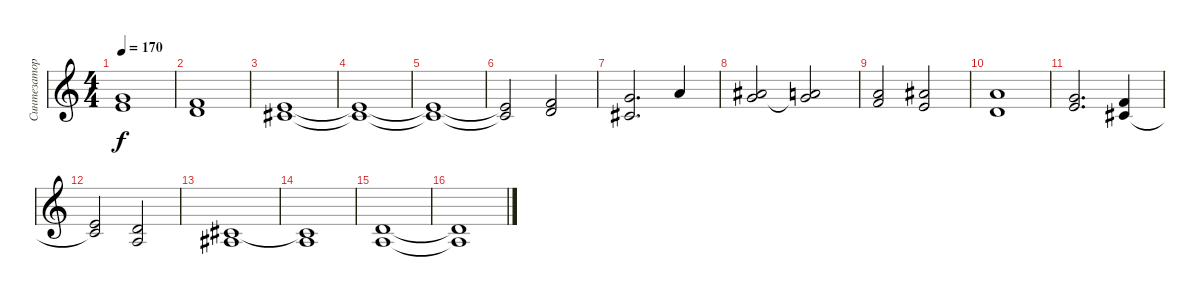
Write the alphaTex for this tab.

\track ("Синтезатор Rechst " "Синтезатор") {instrument stringensemble1}
\staff {score}
\tuning (E4 B3 G3 D3 A2 E2 B1) {hide}
\ts (4 4)
\tempo 170
\clef g2
\ks c
(8.2 9.3).1{dy f} |
(10.3 12.4).1 |
(5.2 6.3).1 |
(5.2{t} 6.3{t}).1 |
(5.2{t} 6.3{t}).1 |
(5.2{t} 6.3{t}).2 (10.3 12.4).2 |
(12.3 11.4).2{d} 14.3.4 |
(15.3 17.4).2 (14.3 17.4{t}).2 |
(10.2 10.3).2 (11.2 9.3).2 |
(10.2 7.3).1 |
(8.2 9.3).2{d} (6.2 6.3).4 |
(5.2 6.3{t}).2 (7.3 7.4).2 |
(6.3 8.4).1 |
(6.3{t} 7.4).1 |
(7.3 7.4).1 |
(7.3{t} 7.4{t}).1
